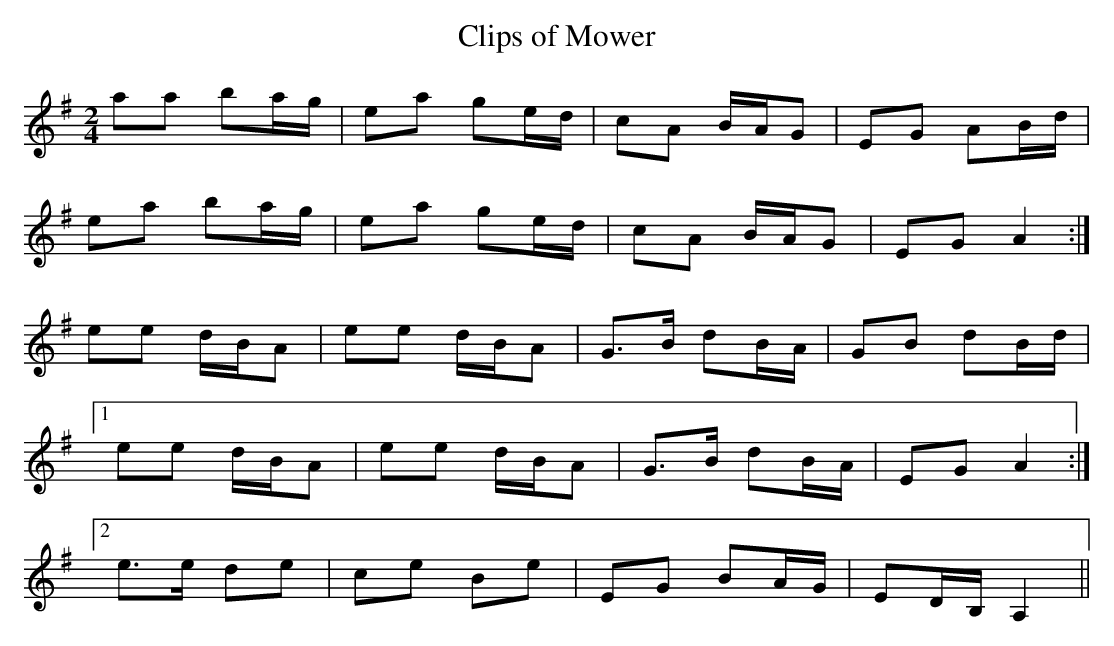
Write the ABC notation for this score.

X:1
T:Clips of Mower
M:2/4
L:1/8
K:Ador
aa ba/g/|ea ge/d/|cA B/A/G|EG AB/d/|
ea ba/g/|ea ge/d/|cA B/A/G|EG A2:|
ee d/B/A|ee d/B/A|G>B dB/A/|GB dB/d/|
[1 ee d/B/A|ee d/B/A|G>B dB/A/|EG A2:|
[2 e>e de|ce Be|EG BA/G/|ED/B,/ A,2||
